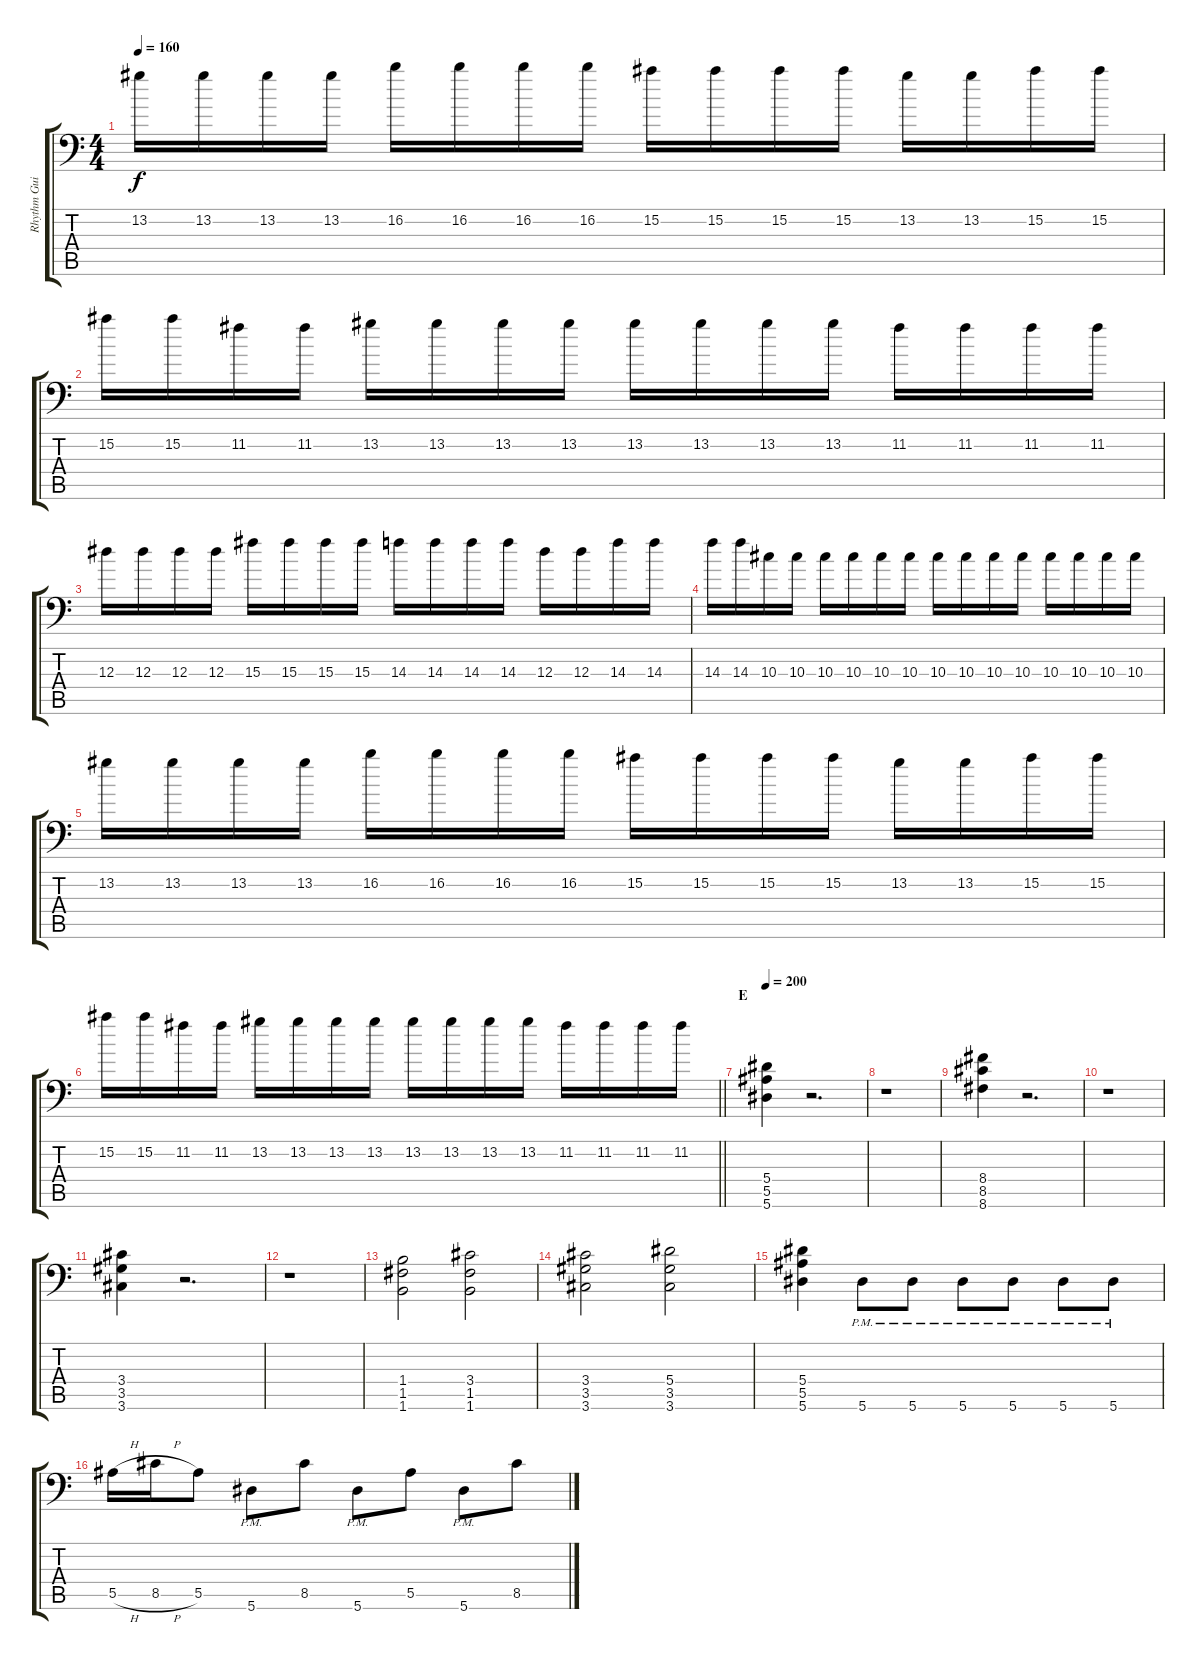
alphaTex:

\track ("Rhythm Guitar: Chris Di Carlo" "Rhythm Gui") {instrument distortionguitar}
\staff {score tabs}
\tuning (C4 G3 Eb3 Bb2 F2 Bb1) {hide}
\ts (4 4)
\tempo 160
\clef f4
\ks c
13.2.16{dy f} 13.2.16 13.2.16 13.2.16 16.2.16 16.2.16 16.2.16 16.2.16 15.2.16 15.2.16 15.2.16 15.2.16 13.2.16 13.2.16 15.2.16 15.2.16 |
15.2.16 15.2.16 11.2.16 11.2.16 13.2.16 13.2.16 13.2.16 13.2.16 13.2.16 13.2.16 13.2.16 13.2.16 11.2.16 11.2.16 11.2.16 11.2.16 |
12.3.16 12.3.16 12.3.16 12.3.16 15.3.16 15.3.16 15.3.16 15.3.16 14.3.16 14.3.16 14.3.16 14.3.16 12.3.16 12.3.16 14.3.16 14.3.16 |
14.3.16 14.3.16 10.3.16 10.3.16 10.3.16 10.3.16 10.3.16 10.3.16 10.3.16 10.3.16 10.3.16 10.3.16 10.3.16 10.3.16 10.3.16 10.3.16 |
13.2.16 13.2.16 13.2.16 13.2.16 16.2.16 16.2.16 16.2.16 16.2.16 15.2.16 15.2.16 15.2.16 15.2.16 13.2.16 13.2.16 15.2.16 15.2.16 |
\barLineRight lightlight
15.2.16 15.2.16 11.2.16 11.2.16 13.2.16 13.2.16 13.2.16 13.2.16 13.2.16 13.2.16 13.2.16 13.2.16 11.2.16 11.2.16 11.2.16 11.2.16 |
\section ("" "E")
\tempo 200
(5.4 5.5 5.6).4 r.2{d} |
r.1 |
(8.4 8.5 8.6).4 r.2{d} |
r.1 |
(3.4 3.5 3.6).4 r.2{d} |
r.1 |
(1.4 1.5 1.6).2 (3.4 1.5 1.6).2 |
(3.4 3.5 3.6).2 (5.4 3.5 3.6).2 |
(5.4 5.5 5.6).4 5.6{pm}.8 5.6{pm}.8 5.6{pm}.8 5.6{pm}.8 5.6{pm}.8 5.6{pm}.8 |
5.5{h}.16 8.5{h}.16 5.5.8 5.6{pm}.8 8.5.8 5.6{pm}.8 5.5.8 5.6{pm}.8 8.5.8
